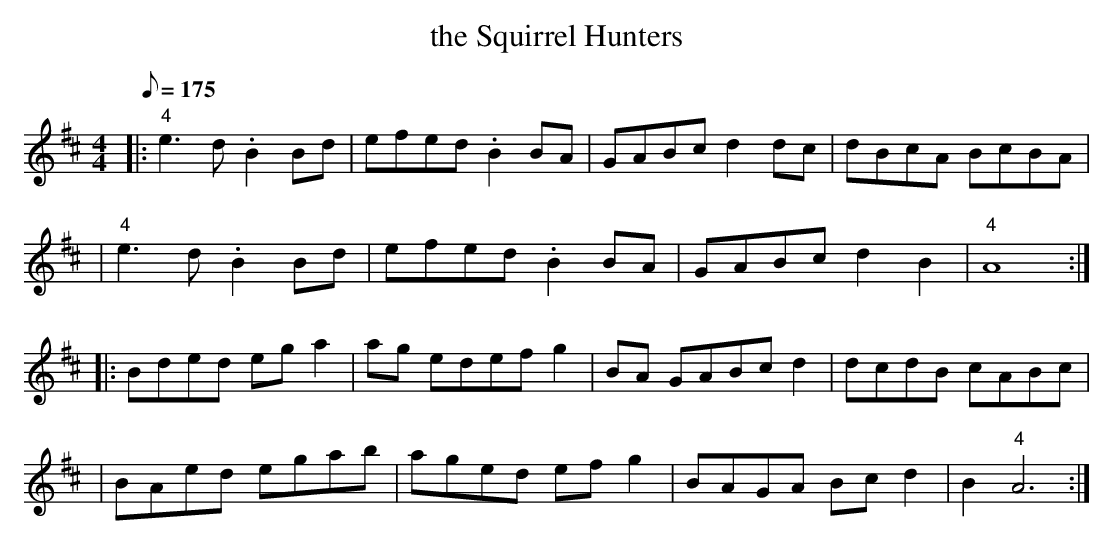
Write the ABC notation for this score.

X:1
T:the Squirrel Hunters
M:4/4
L:1/8
Q:175
K:AMix
|: "4"e3d .B2 Bd | efed .B2 BA | GABc d2 dc | dBcA BcBA |
| "4"e3d .B2 Bd | efed .B2 BA | GABc d2 B2 | "4" A8 :|
|: Bded eg a2 | ag edef g2 | BA GABcd2 | dcdB cABc |
| BAed egab | aged ef g2 | BAGA Bcd2 | B2 "4"A6 :|
